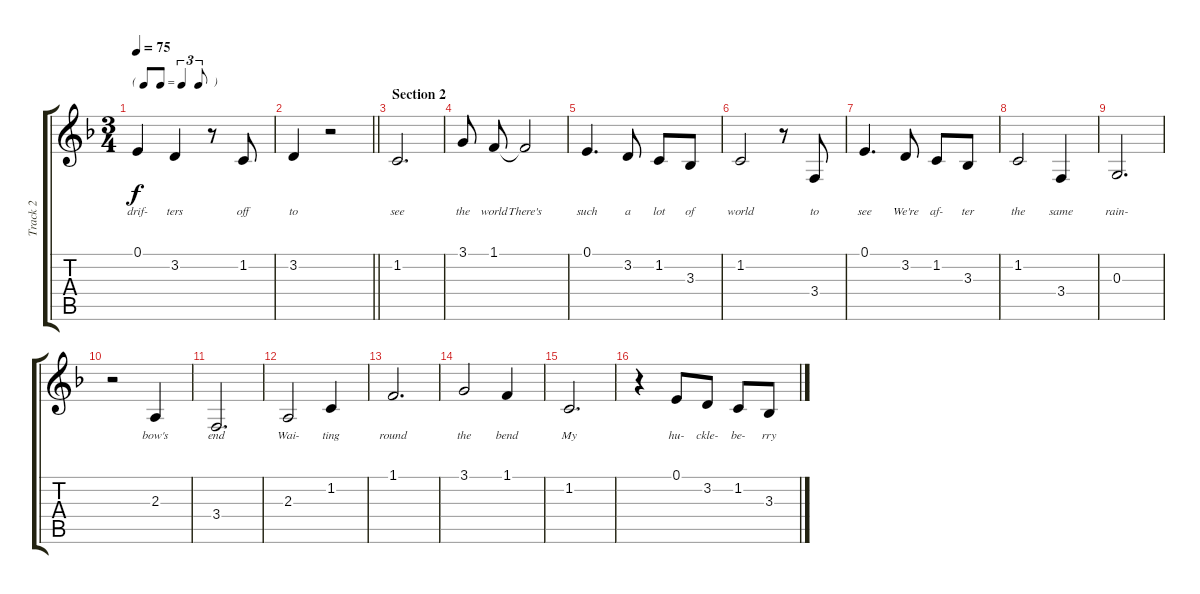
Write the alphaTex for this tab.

\track ("Track 2" "Track 2") {instrument churchorgan}
\staff {score tabs}
\tuning (E4 B3 G3 D3 A2 E2) {hide}
\ts (3 4)
\tf triplet8th
\tempo 75
\clef g2
\ks f
0.1.4{lyrics (0 "drif-") lyrics (1 "") lyrics (2 "") lyrics (3 "") lyrics (4 "") dy f} 3.2.4{lyrics (0 "ters") lyrics (1 "") lyrics (2 "") lyrics (3 "") lyrics (4 "")} r.8 1.2.8{lyrics (0 "off") lyrics (1 "") lyrics (2 "") lyrics (3 "") lyrics (4 "")} |
\barLineRight lightlight
3.2.4{lyrics (0 "to") lyrics (1 "") lyrics (2 "") lyrics (3 "") lyrics (4 "")} r.2 |
\section ("" "Section 2")
1.2.2{d lyrics (0 "see") lyrics (1 "") lyrics (2 "") lyrics (3 "") lyrics (4 "")} |
3.1.8{lyrics (0 "the") lyrics (1 "") lyrics (2 "") lyrics (3 "") lyrics (4 "") beam split} 1.1.8{lyrics (0 "world") lyrics (1 "") lyrics (2 "") lyrics (3 "") lyrics (4 "")} 1.1{t}.2{lyrics (0 "There's") lyrics (1 "") lyrics (2 "") lyrics (3 "") lyrics (4 "")} |
0.1.4{d lyrics (0 "such") lyrics (1 "") lyrics (2 "") lyrics (3 "") lyrics (4 "")} 3.2.8{lyrics (0 "a") lyrics (1 "") lyrics (2 "") lyrics (3 "") lyrics (4 "")} 1.2.8{lyrics (0 "lot") lyrics (1 "") lyrics (2 "") lyrics (3 "") lyrics (4 "")} 3.3.8{lyrics (0 "of") lyrics (1 "") lyrics (2 "") lyrics (3 "") lyrics (4 "")} |
1.2.2{lyrics (0 "world") lyrics (1 "") lyrics (2 "") lyrics (3 "") lyrics (4 "")} r.8 3.4.8{lyrics (0 "to") lyrics (1 "") lyrics (2 "") lyrics (3 "") lyrics (4 "")} |
0.1.4{d lyrics (0 "see") lyrics (1 "") lyrics (2 "") lyrics (3 "") lyrics (4 "")} 3.2.8{lyrics (0 "We're") lyrics (1 "") lyrics (2 "") lyrics (3 "") lyrics (4 "")} 1.2.8{lyrics (0 "af-") lyrics (1 "") lyrics (2 "") lyrics (3 "") lyrics (4 "")} 3.3.8{lyrics (0 "ter") lyrics (1 "") lyrics (2 "") lyrics (3 "") lyrics (4 "")} |
1.2.2{lyrics (0 "the") lyrics (1 "") lyrics (2 "") lyrics (3 "") lyrics (4 "")} 3.4.4{lyrics (0 "same") lyrics (1 "") lyrics (2 "") lyrics (3 "") lyrics (4 "")} |
0.3.2{d lyrics (0 "rain-") lyrics (1 "") lyrics (2 "") lyrics (3 "") lyrics (4 "")} |
r.2 2.3.4{lyrics (0 "bow's") lyrics (1 "") lyrics (2 "") lyrics (3 "") lyrics (4 "")} |
3.4.2{d lyrics (0 "end") lyrics (1 "") lyrics (2 "") lyrics (3 "") lyrics (4 "")} |
2.3.2{lyrics (0 "Wai-") lyrics (1 "") lyrics (2 "") lyrics (3 "") lyrics (4 "")} 1.2.4{lyrics (0 "ting") lyrics (1 "") lyrics (2 "") lyrics (3 "") lyrics (4 "")} |
1.1.2{d lyrics (0 "round") lyrics (1 "") lyrics (2 "") lyrics (3 "") lyrics (4 "")} |
3.1.2{lyrics (0 "the") lyrics (1 "") lyrics (2 "") lyrics (3 "") lyrics (4 "")} 1.1.4{lyrics (0 "bend") lyrics (1 "") lyrics (2 "") lyrics (3 "") lyrics (4 "")} |
1.2.2{d lyrics (0 "My") lyrics (1 "") lyrics (2 "") lyrics (3 "") lyrics (4 "")} |
r.4 0.1.8{lyrics (0 "hu-") lyrics (1 "") lyrics (2 "") lyrics (3 "") lyrics (4 "")} 3.2.8{lyrics (0 "ckle-") lyrics (1 "") lyrics (2 "") lyrics (3 "") lyrics (4 "")} 1.2.8{lyrics (0 "be-") lyrics (1 "") lyrics (2 "") lyrics (3 "") lyrics (4 "")} 3.3.8{lyrics (0 "rry") lyrics (1 "") lyrics (2 "") lyrics (3 "") lyrics (4 "")}
